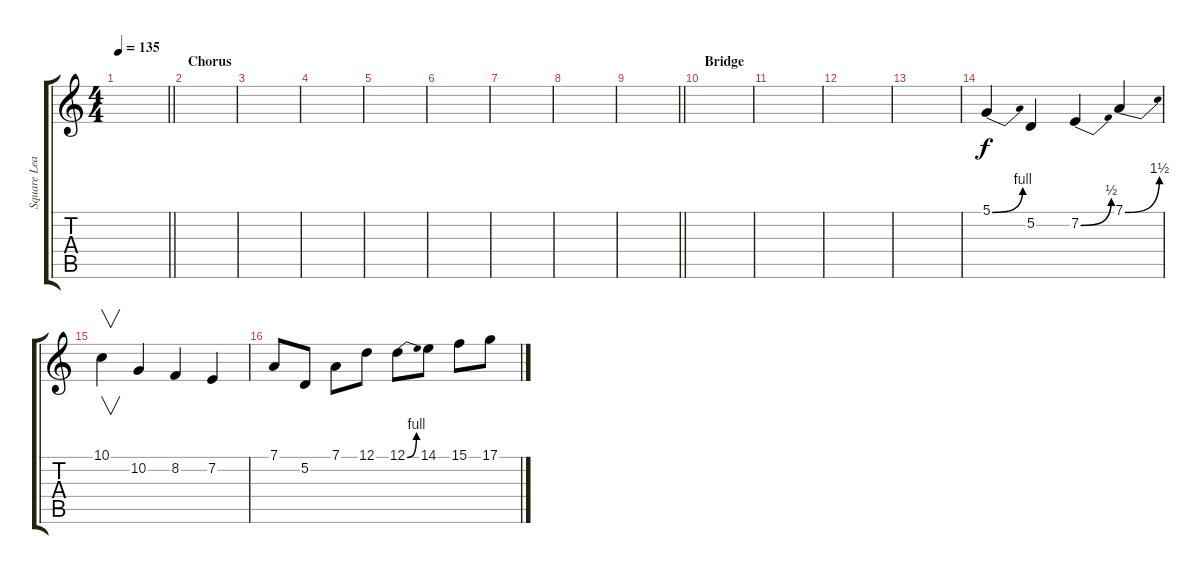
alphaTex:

\track ("Square Lead" "Square Lea") {instrument lead2sawtooth}
\staff {score tabs}
\tuning (D4 A3 F3 C3 G2 C2) {hide}
\ts (4 4)
\tempo 135
\clef g2
\barLineRight lightlight
\ks aminor
|
\section ("" "Chorus")
|
|
|
|
|
|
|
\barLineRight lightlight
|
\section ("" "Bridge")
|
|
|
|
5.1{be (bend 0 0 60 4)}.4 5.2.4 7.2{be (bend 0 0 60 2)}.4 7.1{be (bend 0 0 60 6)}.4 |
10.1.4{v} 10.2.4 8.2.4 7.2.4 |
7.1.8 5.2.8 7.1.8 12.1.8 12.1{be (bend 0 0 60 4)}.8 14.1.8 15.1.8 17.1.8
